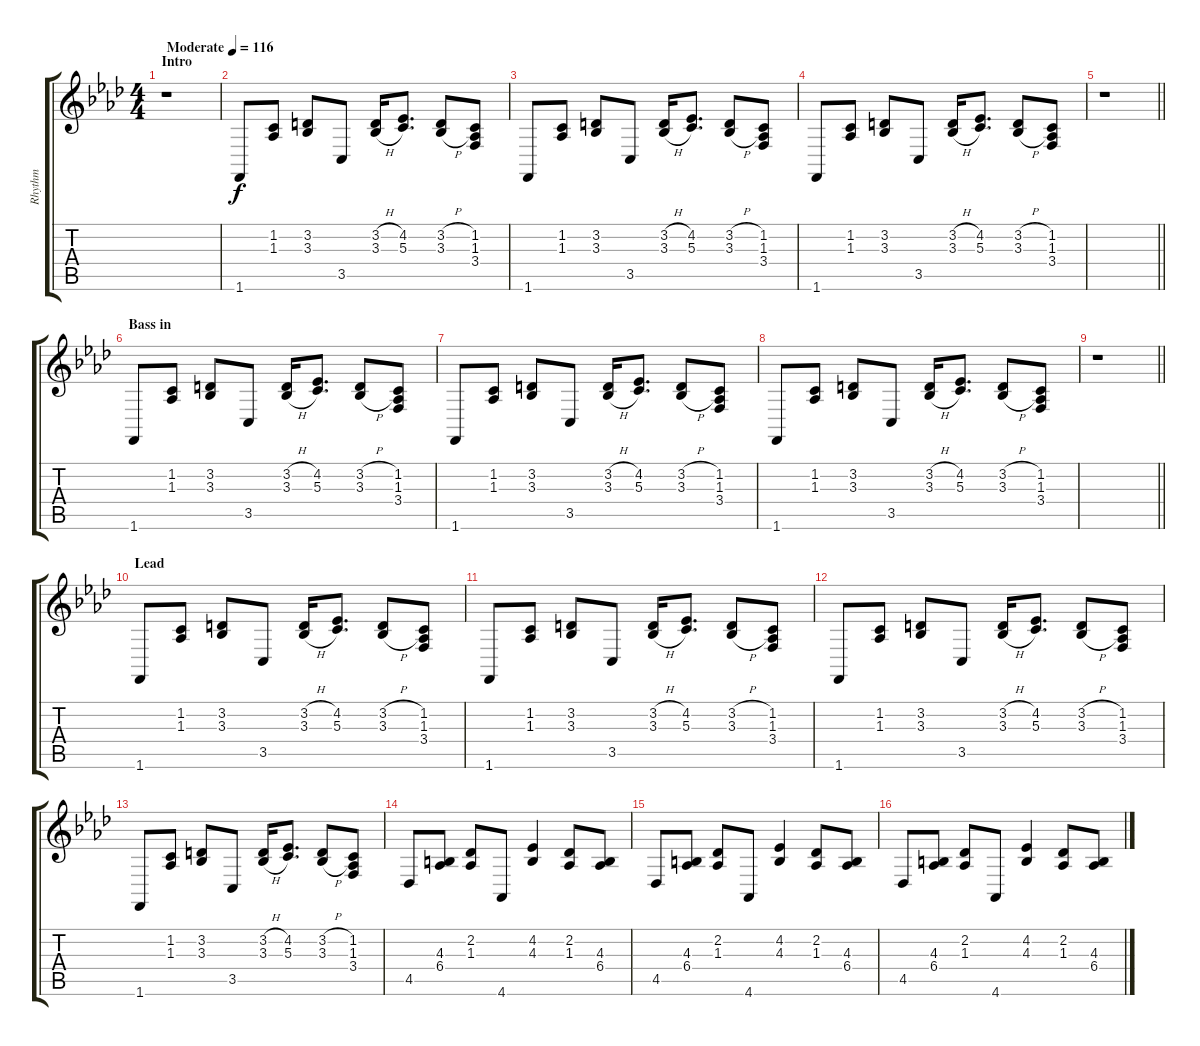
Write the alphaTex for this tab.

\track ("Rhythm" "Rhythm") {instrument acousticgrandpiano}
\staff {score tabs}
\tuning (E4 B3 G3 D3 A2 E2) {hide}
\ts (4 4)
\section ("" "Intro")
\tempo (116 "Moderate")
\clef g2
\ks fminor
r.1{dy f instrument acousticgrandpiano} |
1.6.8 (1.2 1.3).8 (3.2 3.3).8 3.5.8 (3.2{h} 3.3{h}).16 (4.2 5.3).8{d} (3.2{h} 3.3{h}).8 (1.2 1.3 3.4).8 |
1.6.8 (1.2 1.3).8 (3.2 3.3).8 3.5.8 (3.2{h} 3.3{h}).16 (4.2 5.3).8{d} (3.2{h} 3.3{h}).8 (1.2 1.3 3.4).8 |
1.6.8 (1.2 1.3).8 (3.2 3.3).8 3.5.8 (3.2{h} 3.3{h}).16 (4.2 5.3).8{d} (3.2{h} 3.3{h}).8 (1.2 1.3 3.4).8 |
\barLineRight lightlight
r.1 |
\section ("" "Bass in")
1.6.8 (1.2 1.3).8 (3.2 3.3).8 3.5.8 (3.2{h} 3.3{h}).16 (4.2 5.3).8{d} (3.2{h} 3.3{h}).8 (1.2 1.3 3.4).8 |
1.6.8 (1.2 1.3).8 (3.2 3.3).8 3.5.8 (3.2{h} 3.3{h}).16 (4.2 5.3).8{d} (3.2{h} 3.3{h}).8 (1.2 1.3 3.4).8 |
1.6.8 (1.2 1.3).8 (3.2 3.3).8 3.5.8 (3.2{h} 3.3{h}).16 (4.2 5.3).8{d} (3.2{h} 3.3{h}).8 (1.2 1.3 3.4).8 |
\barLineRight lightlight
r.1 |
\section ("" "Lead")
1.6.8 (1.2 1.3).8 (3.2 3.3).8 3.5.8 (3.2{h} 3.3{h}).16 (4.2 5.3).8{d} (3.2{h} 3.3{h}).8 (1.2 1.3 3.4).8 |
1.6.8 (1.2 1.3).8 (3.2 3.3).8 3.5.8 (3.2{h} 3.3{h}).16 (4.2 5.3).8{d} (3.2{h} 3.3{h}).8 (1.2 1.3 3.4).8 |
1.6.8 (1.2 1.3).8 (3.2 3.3).8 3.5.8 (3.2{h} 3.3{h}).16 (4.2 5.3).8{d} (3.2{h} 3.3{h}).8 (1.2 1.3 3.4).8 |
1.6.8 (1.2 1.3).8 (3.2 3.3).8 3.5.8 (3.2{h} 3.3{h}).16 (4.2 5.3).8{d} (3.2{h} 3.3{h}).8 (1.2 1.3 3.4).8 |
4.5.8 (4.3 6.4).8 (2.2 1.3).8 4.6.8 (4.2 4.3).4 (2.2 1.3).8 (4.3 6.4).8 |
4.5.8 (4.3 6.4).8 (2.2 1.3).8 4.6.8 (4.2 4.3).4 (2.2 1.3).8 (4.3 6.4).8 |
4.5.8 (4.3 6.4).8 (2.2 1.3).8 4.6.8 (4.2 4.3).4 (2.2 1.3).8 (4.3 6.4).8
